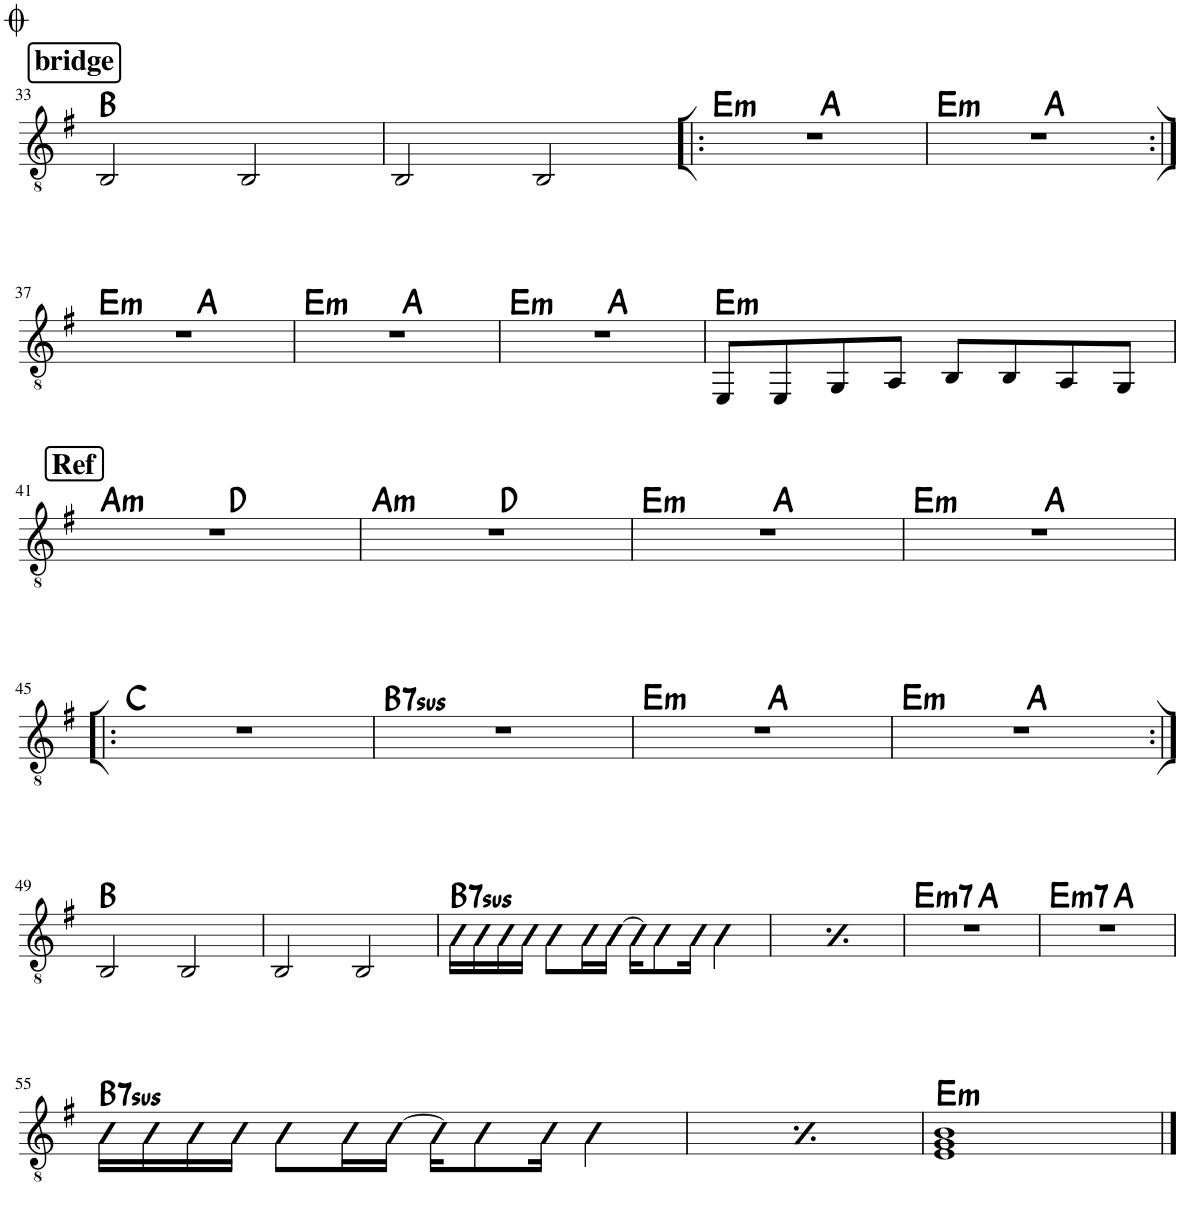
**kern	**harte
*part1	*part1
*staff1	*
*I"Classical Guitar	*
*I'Guit.	*
!!LO:PB:g=z
*clefGv2	*
*k[f#]	*
*M4/4	*
!!LO:REH:place=s1:a:B:rj:fs=14:t=bridge
=33	=33
2BB/	B:maj
2BB/	.
=34	=34
2BB/	.
2BB/	.
=35!|:	=35!|:
!	!LO:H:kt=m
*^	*
1r	2ryy	E:min
.	2ryy	A:maj
=36	=36	=36
!	!	!LO:H:kt=m
1r	2ryy	E:min
.	2ryy	A:maj
!!LO:LB:g=z	!!
=37:|!	=37:|!	=37:|!
!	!	!LO:H:kt=m
1r	2ryy	E:min
.	2ryy	A:maj
=38	=38	=38
!	!	!LO:H:kt=m
1r	2ryy	E:min
.	2ryy	A:maj
=39	=39	=39
!	!	!LO:H:kt=m
1r	2ryy	E:min
.	2ryy	A:maj
=40	=40	=40
!	!	!LO:H:kt=m
*v	*v	*
8EE/L	E:min
8EE/	.
8GG/	.
8AA/J	.
8BB/L	.
8BB/	.
8AA/	.
8GG/J	.
!!LO:LB:g=z
!!LO:REH:place=s1:a:B:rj:fs=14:t=Ref
=41	=41
!	!LO:H:kt=m
*^	*
1r	2ryy	A:min
.	2ryy	D:maj
=42	=42	=42
!	!	!LO:H:kt=m
1r	2ryy	A:min
.	2ryy	D:maj
=43	=43	=43
!	!	!LO:H:kt=m
1r	2ryy	E:min
.	2ryy	A:maj
=44	=44	=44
!	!	!LO:H:kt=m
1r	2ryy	E:min
.	2ryy	A:maj
*v	*v	*
!!LO:LB:g=z
=45!|:	=45!|:
1r	C:maj
=46	=46
!	!LO:H:kt=7sus
1r	B:sus4(7)
=47	=47
!	!LO:H:kt=m
*^	*
1r	2ryy	E:min
.	2ryy	A:maj
=48	=48	=48
!	!	!LO:H:kt=m
1r	2ryy	E:min
.	2ryy	A:maj
*v	*v	*
!!LO:LB:g=z
=49:|!	=49:|!
2BB/	B:maj
2BB/	.
=50	=50
2BB/	.
2BB/	.
=51	=51
!	!LO:H:kt=7sus
16B\LL	B:sus4(7)
16B\	.
16B\	.
16B\JJ	.
8B\L	.
16B\L	.
[16B\JJ	.
16B\KL]	.
8B\	.
16B\Jk	.
4B\	.
=52	=52
!	!LO:H:kt=7sus
16B\LL	B:sus4(7)
16B\	.
16B\	.
16B\JJ	.
8B\L	.
16B\L	.
[16B\JJ	.
16B\KL]	.
8B\	.
16B\Jk	.
4B\	.
=53	=53
!	!LO:H:kt=m7
*^	*
1r	2ryy	E:min7
.	2ryy	A:maj
=54	=54	=54
!	!	!LO:H:kt=m7
1r	2ryy	E:min7
.	2ryy	A:maj
!!LO:LB:g=z	!!
=55	=55	=55
!	!	!LO:H:kt=7sus
*v	*v	*
16B\LL	B:sus4(7)
16B\	.
16B\	.
16B\JJ	.
8B\L	.
16B\L	.
[16B\JJ	.
16B\KL]	.
8B\	.
16B\Jk	.
4B\	.
=56	=56
!	!LO:H:kt=7sus
16B\LL	B:sus4(7)
16B\	.
16B\	.
16B\JJ	.
8B\L	.
16B\L	.
[16B\JJ	.
16B\KL]	.
8B\	.
16B\Jk	.
4B\	.
=57	=57
!	!LO:H:kt=m
1E 1G 1B	E:min
==	==
*-	*-
